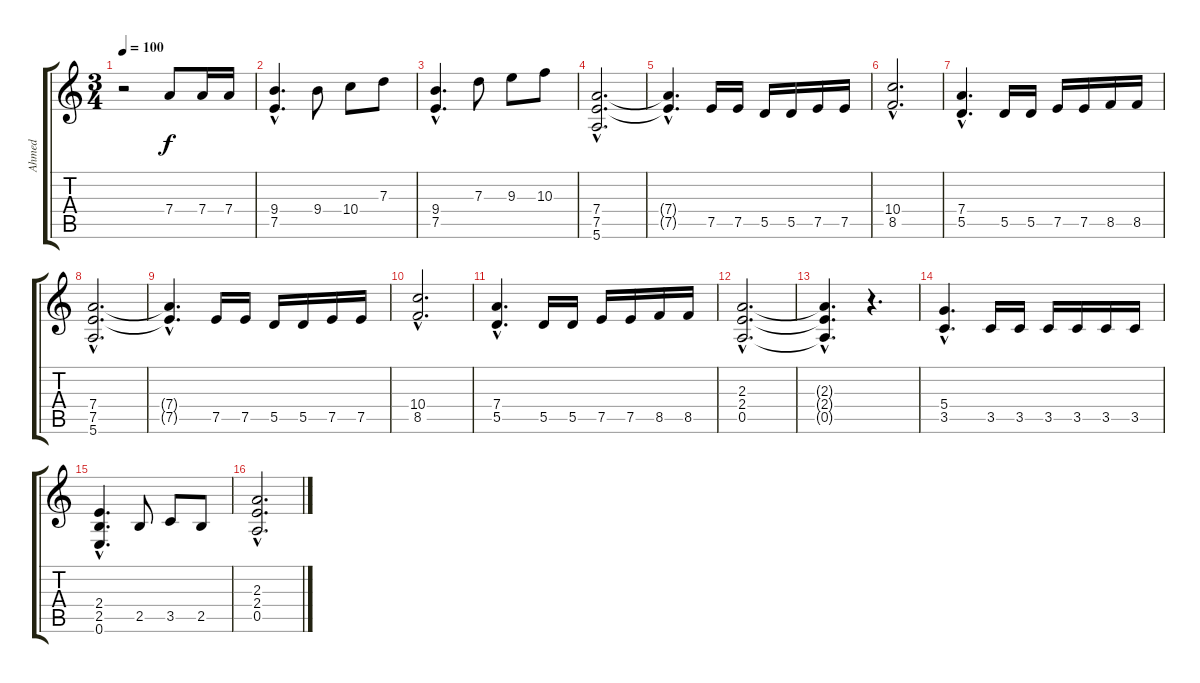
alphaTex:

\track ("Ahmed" "Ahmed") {instrument distortionguitar}
\staff {score tabs}
\tuning (E4 B3 G3 D3 A2 E2) {hide}
\ts (3 4)
\tempo 100
\clef g2
\ks c
r.2{dy f} 7.4.8 7.4.16 7.4.16 |
(9.4{hac} 7.5{hac}).4{d} 9.4.8 10.4.8 7.3.8 |
(9.4{hac} 7.5{hac}).4{d} 7.3.8 9.3.8 10.3.8 |
(7.4{hac} 7.5{hac} 5.6{hac}).2{d} |
(7.4{hac t} 7.5{hac t}).4{d} 7.5.16 7.5.16 5.5.16 5.5.16 7.5.16 7.5.16 |
(10.4{hac} 8.5{hac}).2{d} |
(7.4{hac} 5.5{hac}).4{d} 5.5.16 5.5.16 7.5.16 7.5.16 8.5.16 8.5.16 |
(7.4{hac} 7.5{hac} 5.6{hac}).2{d} |
(7.4{hac t} 7.5{hac t}).4{d} 7.5.16 7.5.16 5.5.16 5.5.16 7.5.16 7.5.16 |
(10.4{hac} 8.5{hac}).2{d} |
(7.4{hac} 5.5{hac}).4{d} 5.5.16 5.5.16 7.5.16 7.5.16 8.5.16 8.5.16 |
(2.3{hac} 2.4{hac} 0.5{hac}).2{d} |
(2.3{hac t} 2.4{hac t} 0.5{hac t}).4{d} r.4{d} |
(5.4{hac} 3.5{hac}).4{d} 3.5.16 3.5.16 3.5.16 3.5.16 3.5.16 3.5.16 |
(2.4{hac} 2.5{hac} 0.6{hac}).4{d} 2.5.8 3.5.8 2.5.8 |
(2.3{hac} 2.4{hac} 0.5{hac}).2{d}
